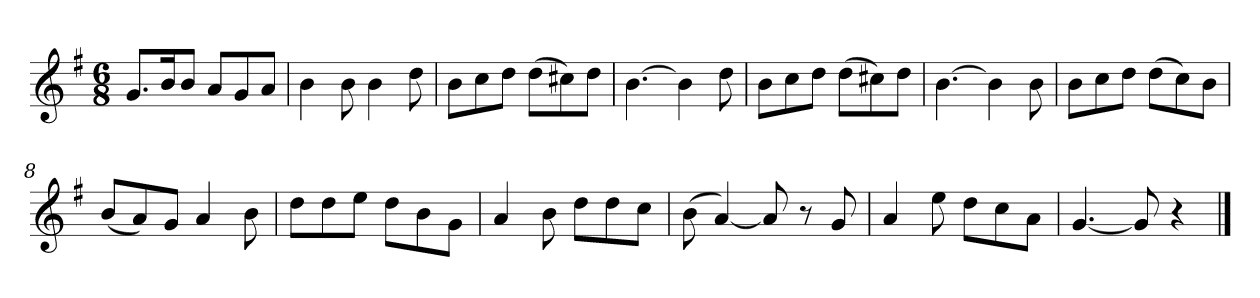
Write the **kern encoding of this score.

**kern
*part1
*staff1
*k[f#]
*M6/8
*MM120
=1
8.gL
16bK
8bJ
8aL
8g
8aJ
=2
4b
8b
4b
8dd
=3
8bL
8cc
8ddJ
(8ddL
8cc#X)
8ddJ
=4
[4.b
4b]
8dd
=5
8bL
8cc
8ddJ
(8ddL
8cc#X)
8ddJ
=6
[4.b
4b]
8b
=7
8bL
8cc
8ddJ
(8ddL
8cc)
8bJ
=8
(8bL
8a)
8gJ
4a
8b
=9
8ddL
8dd
8eeJ
8ddL
8b
8gJ
=10
4a
8b
8ddL
8dd
8ccJ
=11
(8b
[4a)
8a]
8r
8g
=12
4a
8ee
8ddL
8cc
8aJ
=13
[4.g
8g]
4r
==
*-
